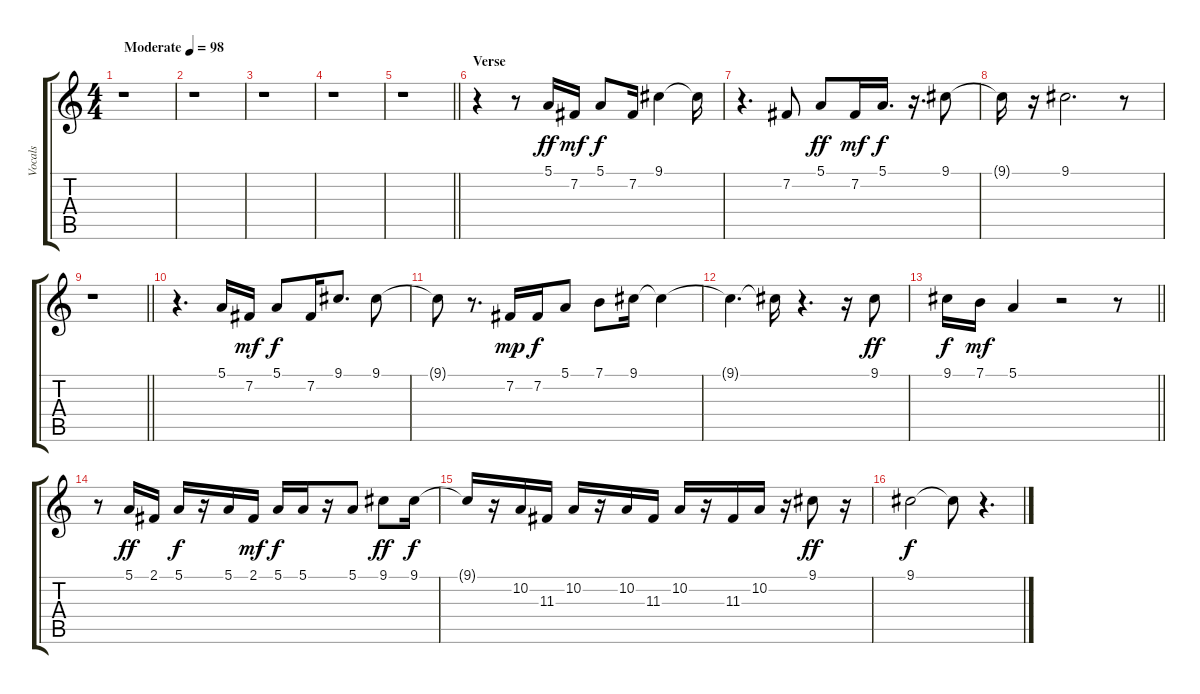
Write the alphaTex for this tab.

\track ("Vocals" "Vocals") {instrument rockorgan}
\staff {score tabs}
\tuning (E4 B3 G3 D3 A2 E2) {hide}
\ts (4 4)
\tempo (98 "Moderate")
\clef g2
\ks c
r.1{dy ff instrument rockorgan} |
r.1 |
r.1 |
r.1 |
\barLineRight lightlight
r.1 |
\section ("" "Verse")
r.4 r.8 5.1.16 7.2.16{dy mf} 5.1.8{dy f} 7.2.16 9.1.4 9.1{t}.16 |
r.4{d} 7.2.8 5.1.8{dy ff} 7.2.16{dy mf} 5.1.16{d dy f} r.16{d} 9.1.8 |
9.1{t}.16 r.16 9.1.2{d} r.8 |
\barLineRight lightlight
r.1 |
r.4{d} 5.1.16 7.2.16{dy mf} 5.1.8{dy f} 7.2.16 9.1.8{d} 9.1.8 |
9.1{t}.8 r.8{d} 7.2.16{dy mp} 7.2.16{dy f} 5.1.8 7.1.8 9.1.16 9.1{t}.4 |
9.1{t}.4{d} 9.1{t}.16 r.4{d} r.16 9.1.8{dy ff} |
\barLineRight lightlight
9.1.16{dy f} 7.1.16{dy mf} 5.1.4 r.2 r.8 |
r.8 5.1.16{dy ff} 2.1.16 5.1.16{dy f} r.16 5.1.16 2.1.16{dy mf} 5.1.16{dy f} 5.1.16 r.16 5.1.8 9.1.8{dy ff} 9.1.16{dy f} |
9.1{t}.16 r.16 10.2.16 11.3.16 10.2.16 r.16 10.2.16 11.3.16 10.2.16 r.16 11.3.16 10.2.16 r.16 9.1.8{dy ff} r.16 |
9.1.2{dy f} 9.1{t}.8 r.4{d}
